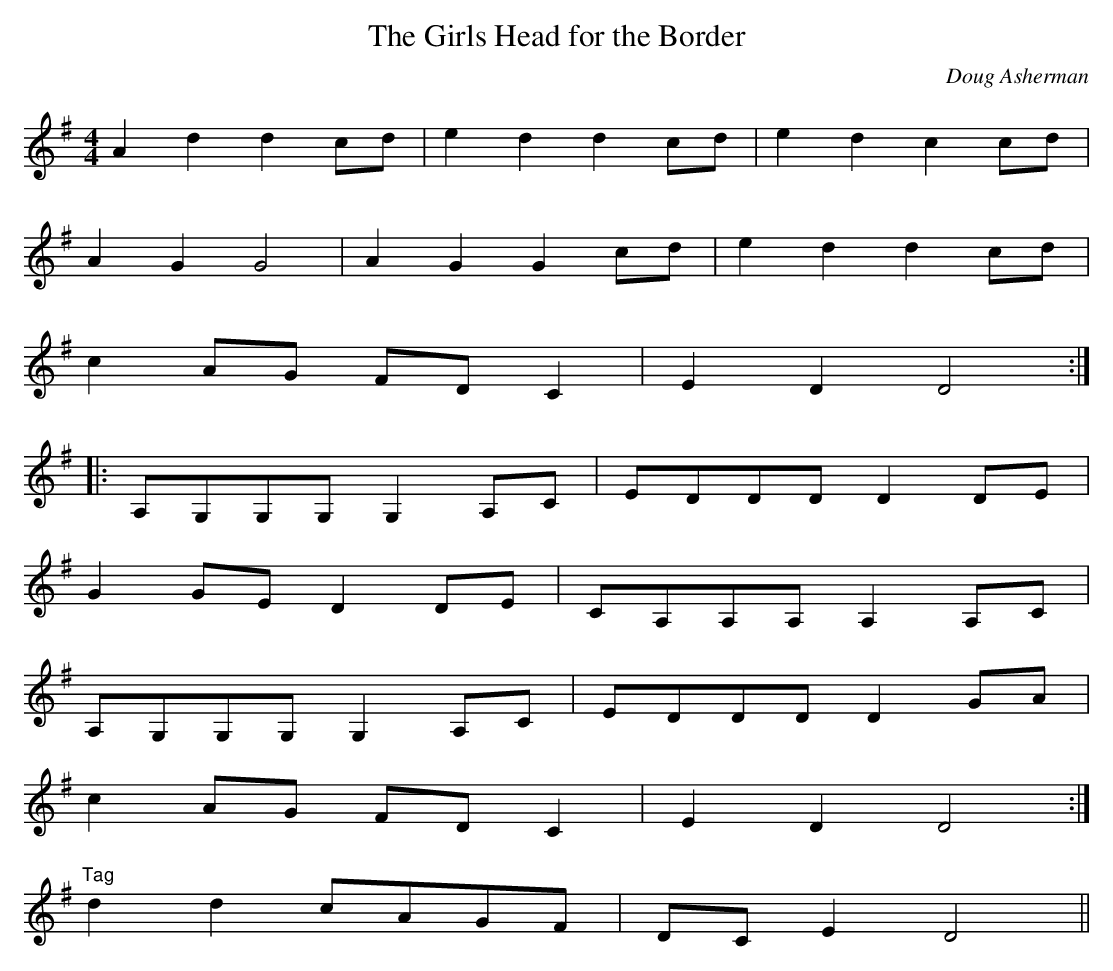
X:1
T:The Girls Head for the Border
M:4/4
L:1/8
C:Doug Asherman
K:D mix
A2 d2 d2 cd|e2 d2 d2 cd|e2 d2 c2 cd|
A2 G2 G4|A2 G2 G2 cd|e2 d2 d2 cd|
c2 AG FD C2|E2 D2 D4:|
|:A,G,G,G, G,2 A,C|EDDD D2 DE|
G2 GE D2 DE|CA,A,A, A,2 A,C|
A,G,G,G, G,2 A,C|EDDD D2 GA|
c2 AG FD C2|E2 D2 D4:|
"Tag " d2 d2 cAGF|DC E2 D4||
